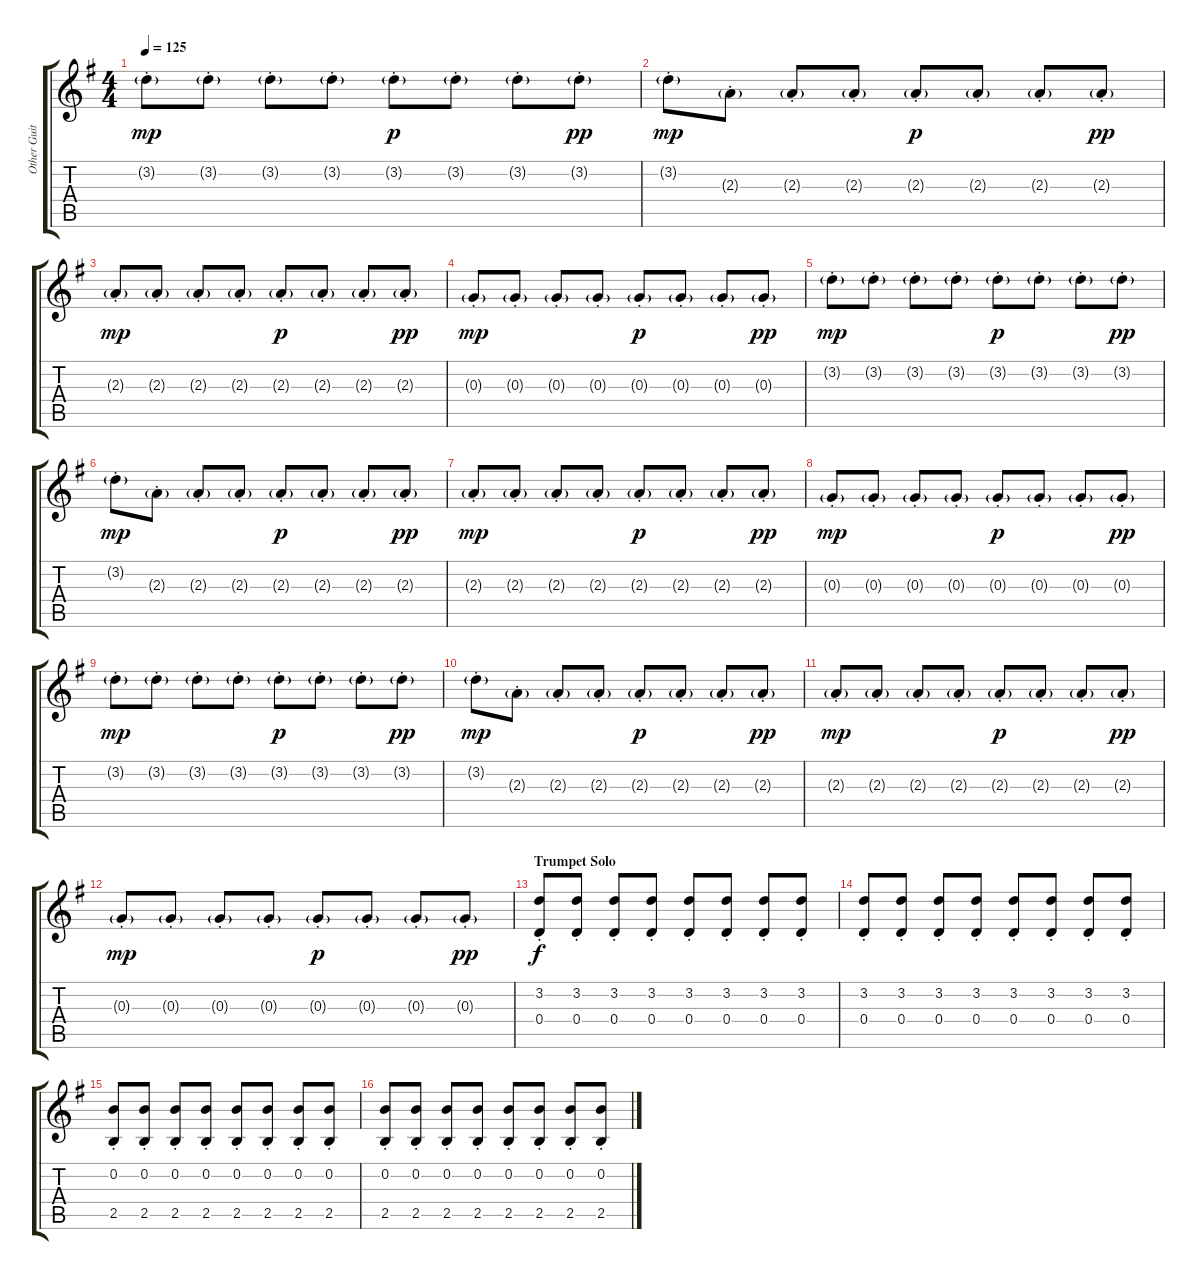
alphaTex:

\track ("Other Guit" "Other Guit") {instrument electricguitarjazz}
\staff {score tabs}
\tuning (E4 B3 G3 D3 A2 E2) {hide}
\ts (4 4)
\tempo 125
\clef g2
\ks g
3.2{g st}.8{dy mp} 3.2{g st}.8 3.2{g st}.8 3.2{g st}.8 3.2{g st}.8{dy p} 3.2{g st}.8 3.2{g st}.8 3.2{g st}.8{dy pp} |
3.2{g st}.8{dy mp} 2.3{g st}.8 2.3{g st}.8 2.3{g st}.8 2.3{g st}.8{dy p} 2.3{g st}.8 2.3{g st}.8 2.3{g st}.8{dy pp} |
2.3{g st}.8{dy mp} 2.3{g st}.8 2.3{g st}.8 2.3{g st}.8 2.3{g st}.8{dy p} 2.3{g st}.8 2.3{g st}.8 2.3{g st}.8{dy pp} |
0.3{g st}.8{dy mp} 0.3{g st}.8 0.3{g st}.8 0.3{g st}.8 0.3{g st}.8{dy p} 0.3{g st}.8 0.3{g st}.8 0.3{g st}.8{dy pp} |
3.2{g st}.8{dy mp} 3.2{g st}.8 3.2{g st}.8 3.2{g st}.8 3.2{g st}.8{dy p} 3.2{g st}.8 3.2{g st}.8 3.2{g st}.8{dy pp} |
3.2{g st}.8{dy mp} 2.3{g st}.8 2.3{g st}.8 2.3{g st}.8 2.3{g st}.8{dy p} 2.3{g st}.8 2.3{g st}.8 2.3{g st}.8{dy pp} |
2.3{g st}.8{dy mp} 2.3{g st}.8 2.3{g st}.8 2.3{g st}.8 2.3{g st}.8{dy p} 2.3{g st}.8 2.3{g st}.8 2.3{g st}.8{dy pp} |
0.3{g st}.8{dy mp} 0.3{g st}.8 0.3{g st}.8 0.3{g st}.8 0.3{g st}.8{dy p} 0.3{g st}.8 0.3{g st}.8 0.3{g st}.8{dy pp} |
3.2{g st}.8{dy mp} 3.2{g st}.8 3.2{g st}.8 3.2{g st}.8 3.2{g st}.8{dy p} 3.2{g st}.8 3.2{g st}.8 3.2{g st}.8{dy pp} |
3.2{g st}.8{dy mp} 2.3{g st}.8 2.3{g st}.8 2.3{g st}.8 2.3{g st}.8{dy p} 2.3{g st}.8 2.3{g st}.8 2.3{g st}.8{dy pp} |
2.3{g st}.8{dy mp} 2.3{g st}.8 2.3{g st}.8 2.3{g st}.8 2.3{g st}.8{dy p} 2.3{g st}.8 2.3{g st}.8 2.3{g st}.8{dy pp} |
0.3{g st}.8{dy mp} 0.3{g st}.8 0.3{g st}.8 0.3{g st}.8 0.3{g st}.8{dy p} 0.3{g st}.8 0.3{g st}.8 0.3{g st}.8{dy pp} |
\section ("" "Trumpet Solo")
(3.2{st} 0.4{st}).8{dy f volume 7} (3.2{st} 0.4{st}).8 (3.2{st} 0.4{st}).8 (3.2{st} 0.4{st}).8 (3.2{st} 0.4{st}).8 (3.2{st} 0.4{st}).8 (3.2{st} 0.4{st}).8 (3.2{st} 0.4{st}).8 |
(3.2{st} 0.4{st}).8 (3.2{st} 0.4{st}).8 (3.2{st} 0.4{st}).8 (3.2{st} 0.4{st}).8 (3.2{st} 0.4{st}).8 (3.2{st} 0.4{st}).8 (3.2{st} 0.4{st}).8 (3.2{st} 0.4{st}).8 |
(0.2 2.5{st}).8 (0.2{st} 2.5{st}).8 (0.2{st} 2.5{st}).8 (0.2{st} 2.5{st}).8 (0.2{st} 2.5{st}).8 (0.2{st} 2.5{st}).8 (0.2{st} 2.5{st}).8 (0.2{st} 2.5{st}).8 |
(0.2 2.5{st}).8 (0.2{st} 2.5{st}).8 (0.2{st} 2.5{st}).8 (0.2{st} 2.5{st}).8 (0.2{st} 2.5{st}).8 (0.2{st} 2.5{st}).8 (0.2{st} 2.5{st}).8 (0.2{st} 2.5{st}).8
